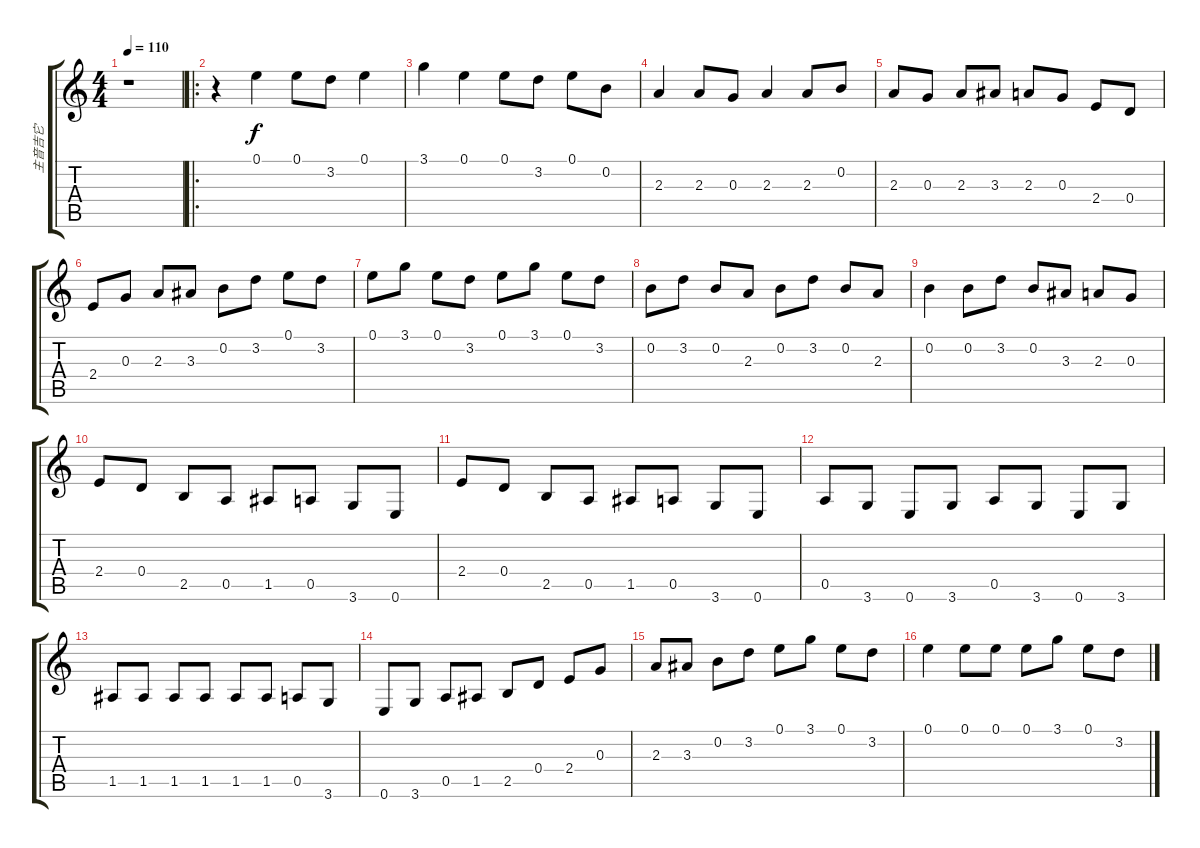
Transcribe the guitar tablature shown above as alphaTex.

\track ("主音吉它" "主音吉它") {instrument overdrivenguitar}
\staff {score tabs}
\tuning (E4 B3 G3 D3 A2 E2) {hide}
\ts (4 4)
\tempo 110
\clef g2
\ks c
r.1{dy f instrument overdrivenguitar} |
\ro
r.4 0.1.4 0.1.8 3.2.8 0.1.4 |
3.1.4 0.1.4 0.1.8 3.2.8 0.1.8 0.2.8 |
2.3.4 2.3.8 0.3.8 2.3.4 2.3.8 0.2.8 |
2.3.8 0.3.8 2.3.8 3.3.8 2.3.8 0.3.8 2.4.8 0.4.8 |
2.4.8 0.3.8 2.3.8 3.3.8 0.2.8 3.2.8 0.1.8 3.2.8 |
0.1.8 3.1.8 0.1.8 3.2.8 0.1.8 3.1.8 0.1.8 3.2.8 |
0.2.8 3.2.8 0.2.8 2.3.8 0.2.8 3.2.8 0.2.8 2.3.8 |
0.2.4 0.2.8 3.2.8 0.2.8 3.3.8 2.3.8 0.3.8 |
2.4.8 0.4.8 2.5.8 0.5.8 1.5.8 0.5.8 3.6.8 0.6.8 |
2.4.8 0.4.8 2.5.8 0.5.8 1.5.8 0.5.8 3.6.8 0.6.8 |
0.5.8 3.6.8 0.6.8 3.6.8 0.5.8 3.6.8 0.6.8 3.6.8 |
1.5.8 1.5.8 1.5.8 1.5.8 1.5.8 1.5.8 0.5.8 3.6.8 |
0.6.8 3.6.8 0.5.8 1.5.8 2.5.8 0.4.8 2.4.8 0.3.8 |
2.3.8 3.3.8 0.2.8 3.2.8 0.1.8 3.1.8 0.1.8 3.2.8 |
0.1.4 0.1.8 0.1.8 0.1.8 3.1.8 0.1.8 3.2.8
